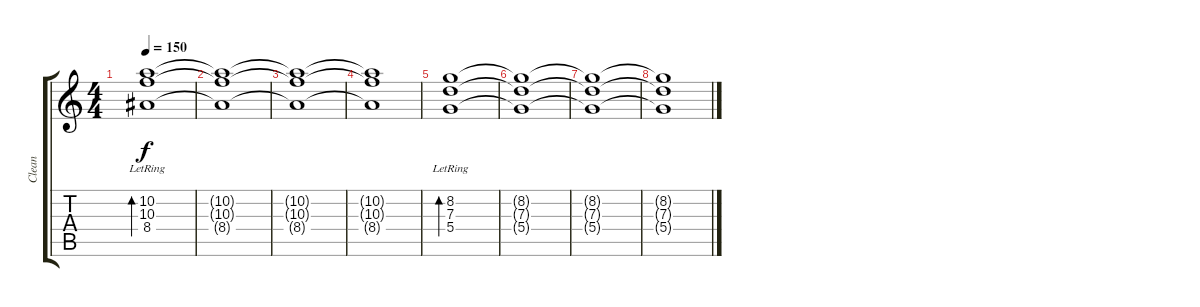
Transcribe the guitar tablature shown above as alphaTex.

\track ("Clean" "Clean") {instrument electricguitarclean}
\staff {score tabs}
\tuning (E4 B3 G3 D3 A2 D2) {hide}
\ts (4 4)
\tempo 150
\clef g2
\ks c
(10.2{lr} 10.3{lr} 8.4{lr}).1{bd 60 dy f} |
(10.2{t} 10.3{t} 8.4{t}).1 |
(10.2{t} 10.3{t} 8.4{t}).1 |
(10.2{t} 10.3{t} 8.4{t}).1 |
(8.2{lr} 7.3{lr} 5.4{lr}).1{bd 60} |
(8.2{t} 7.3{t} 5.4{t}).1 |
(8.2{t} 7.3{t} 5.4{t}).1 |
(8.2{t} 7.3{t} 5.4{t}).1
